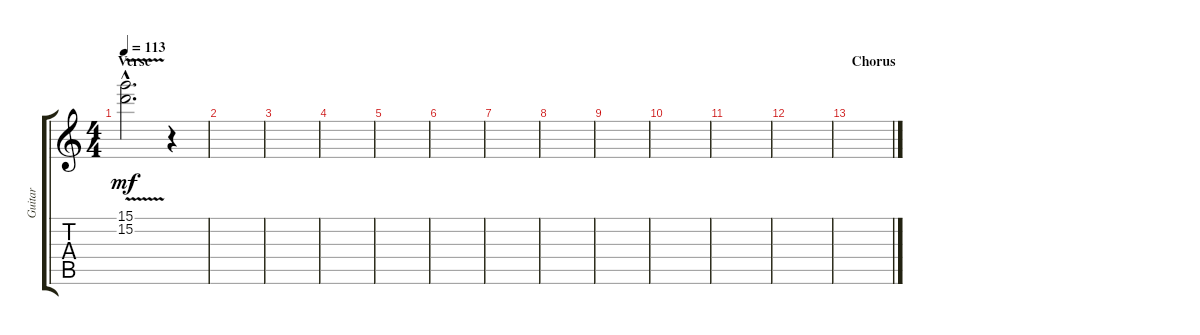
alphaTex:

\track ("Guitar" "Guitar") {instrument overdrivenguitar}
\staff {score tabs}
\tuning (E4 B3 G3 D3 A2 E2) {hide}
\ts (4 4)
\section ("" "Verse")
\tempo 113
\clef g2
\ks c
(15.1{v hac} 15.2{v hac}).2{d dy mf} r.4 |
|
|
|
|
|
|
|
|
|
|
|
\section ("" "Chorus")
